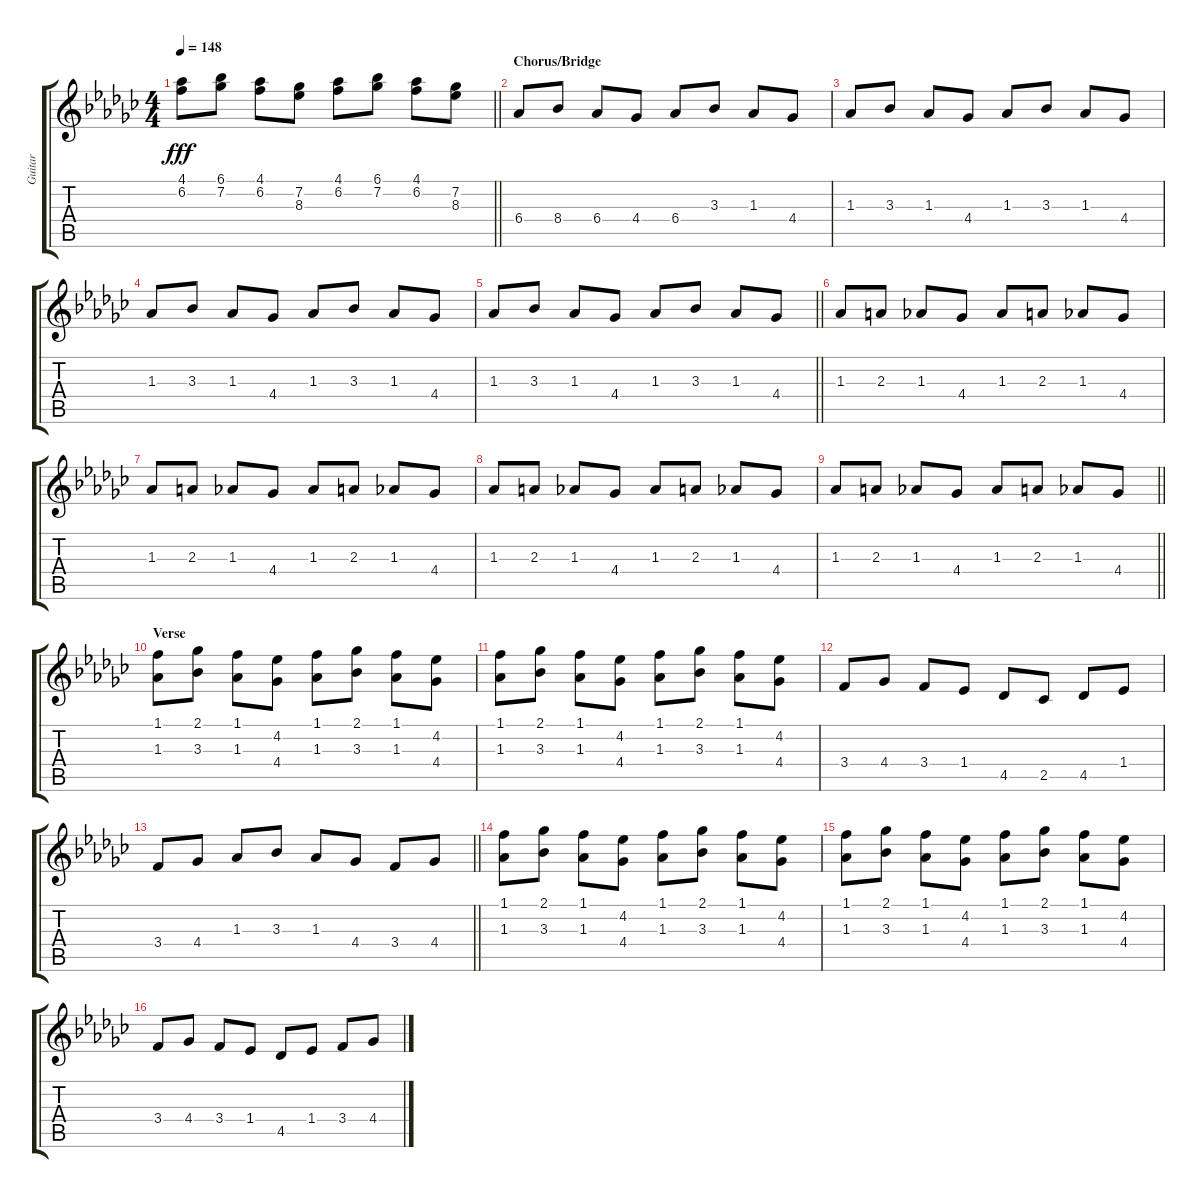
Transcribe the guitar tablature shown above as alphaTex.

\track ("Guitar" "Guitar") {instrument electricguitarmuted}
\staff {score tabs}
\tuning (E4 B3 G3 D3 A2 E2) {hide}
\ts (4 4)
\tempo 148
\clef g2
\barLineRight lightlight
\ks gb
(4.1 6.2).8{dy fff} (6.1 7.2).8 (4.1 6.2).8 (7.2 8.3).8 (4.1 6.2).8 (6.1 7.2).8 (4.1 6.2).8 (7.2 8.3).8 |
\section ("" "Chorus/Bridge ")
6.4.8 8.4.8 6.4.8 4.4.8 6.4.8 3.3.8 1.3.8 4.4.8 |
1.3.8 3.3.8 1.3.8 4.4.8 1.3.8 3.3.8 1.3.8 4.4.8 |
1.3.8 3.3.8 1.3.8 4.4.8 1.3.8 3.3.8 1.3.8 4.4.8 |
\barLineRight lightlight
1.3.8 3.3.8 1.3.8 4.4.8 1.3.8 3.3.8 1.3.8 4.4.8 |
1.3.8 2.3.8 1.3.8 4.4.8 1.3.8 2.3.8 1.3.8 4.4.8 |
1.3.8 2.3.8 1.3.8 4.4.8 1.3.8 2.3.8 1.3.8 4.4.8 |
1.3.8 2.3.8 1.3.8 4.4.8 1.3.8 2.3.8 1.3.8 4.4.8 |
\barLineRight lightlight
1.3.8 2.3.8 1.3.8 4.4.8 1.3.8 2.3.8 1.3.8 4.4.8 |
\section ("" "Verse")
(1.1 1.3).8 (2.1 3.3).8 (1.1 1.3).8 (4.2 4.4).8 (1.1 1.3).8 (2.1 3.3).8 (1.1 1.3).8 (4.2 4.4).8 |
(1.1 1.3).8 (2.1 3.3).8 (1.1 1.3).8 (4.2 4.4).8 (1.1 1.3).8 (2.1 3.3).8 (1.1 1.3).8 (4.2 4.4).8 |
3.4.8 4.4.8 3.4.8 1.4.8 4.5.8 2.5.8 4.5.8 1.4.8 |
\barLineRight lightlight
3.4.8 4.4.8 1.3.8 3.3.8 1.3.8 4.4.8 3.4.8 4.4.8 |
(1.1 1.3).8 (2.1 3.3).8 (1.1 1.3).8 (4.2 4.4).8 (1.1 1.3).8 (2.1 3.3).8 (1.1 1.3).8 (4.2 4.4).8 |
(1.1 1.3).8 (2.1 3.3).8 (1.1 1.3).8 (4.2 4.4).8 (1.1 1.3).8 (2.1 3.3).8 (1.1 1.3).8 (4.2 4.4).8 |
3.4.8 4.4.8 3.4.8 1.4.8 4.5.8 1.4.8 3.4.8 4.4.8
